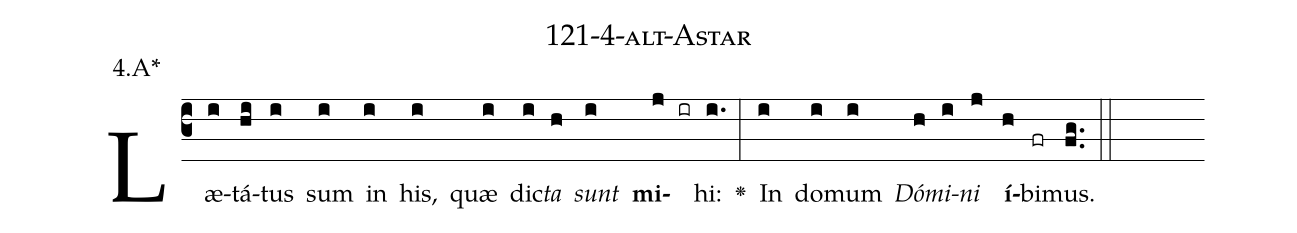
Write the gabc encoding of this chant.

name: 121-4-alt-Astar;
annotation: 4.A*;
%%
(c3)Læ(i)tá(hi)tus(i) sum(i) in(i) his,(i) quæ(i) dic(i)<i>ta</i>(h) <i>sunt</i>(i) <b>mi</b>(j ir)hi:(i.) <v>\greheightstar</v>(:) In(i) do(i)mum(i) <i>Dó</i>(h)<i>mi</i>(i)<i>ni</i>(j) <b>í</b>(h)bi(fr)mus.(fg..) (::)


%E(i) u(h) o(i) u(j) a(h) e.(fg..) (::)
